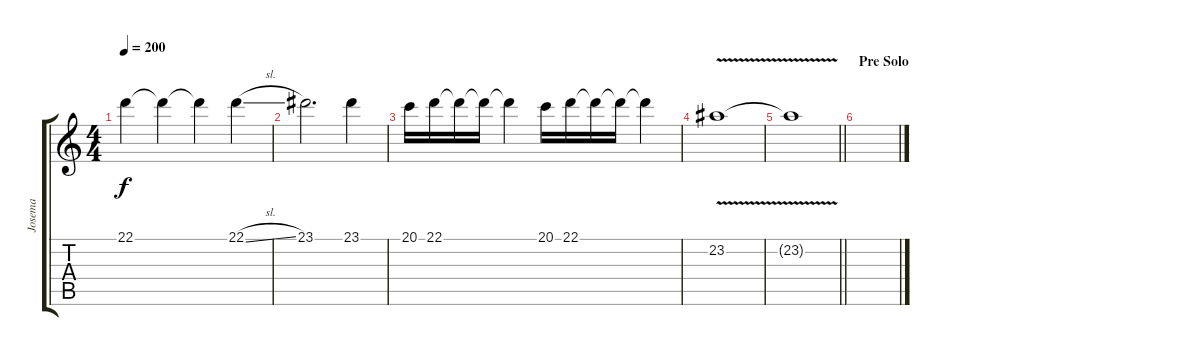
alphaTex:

\track ("Josema" "Josema") {instrument flute}
\staff {score tabs}
\tuning (E4 B3 G3 D3 A2 E2) {hide}
\ts (4 4)
\tempo 200
\clef g2
\ks c
22.1{t}.4{dy f} 22.1{t}.4 22.1{t}.4 22.1{sl}.4 |
23.1.2{d} 23.1.4 |
20.1.16 22.1.16 22.1{t}.16 22.1{t}.16 22.1{t}.4 20.1.16 22.1.16 22.1{t}.16 22.1{t}.16 22.1{t}.4 |
23.2{v}.1 |
\barLineRight lightlight
23.2{t}.1 |
\section ("" "Pre Solo")
